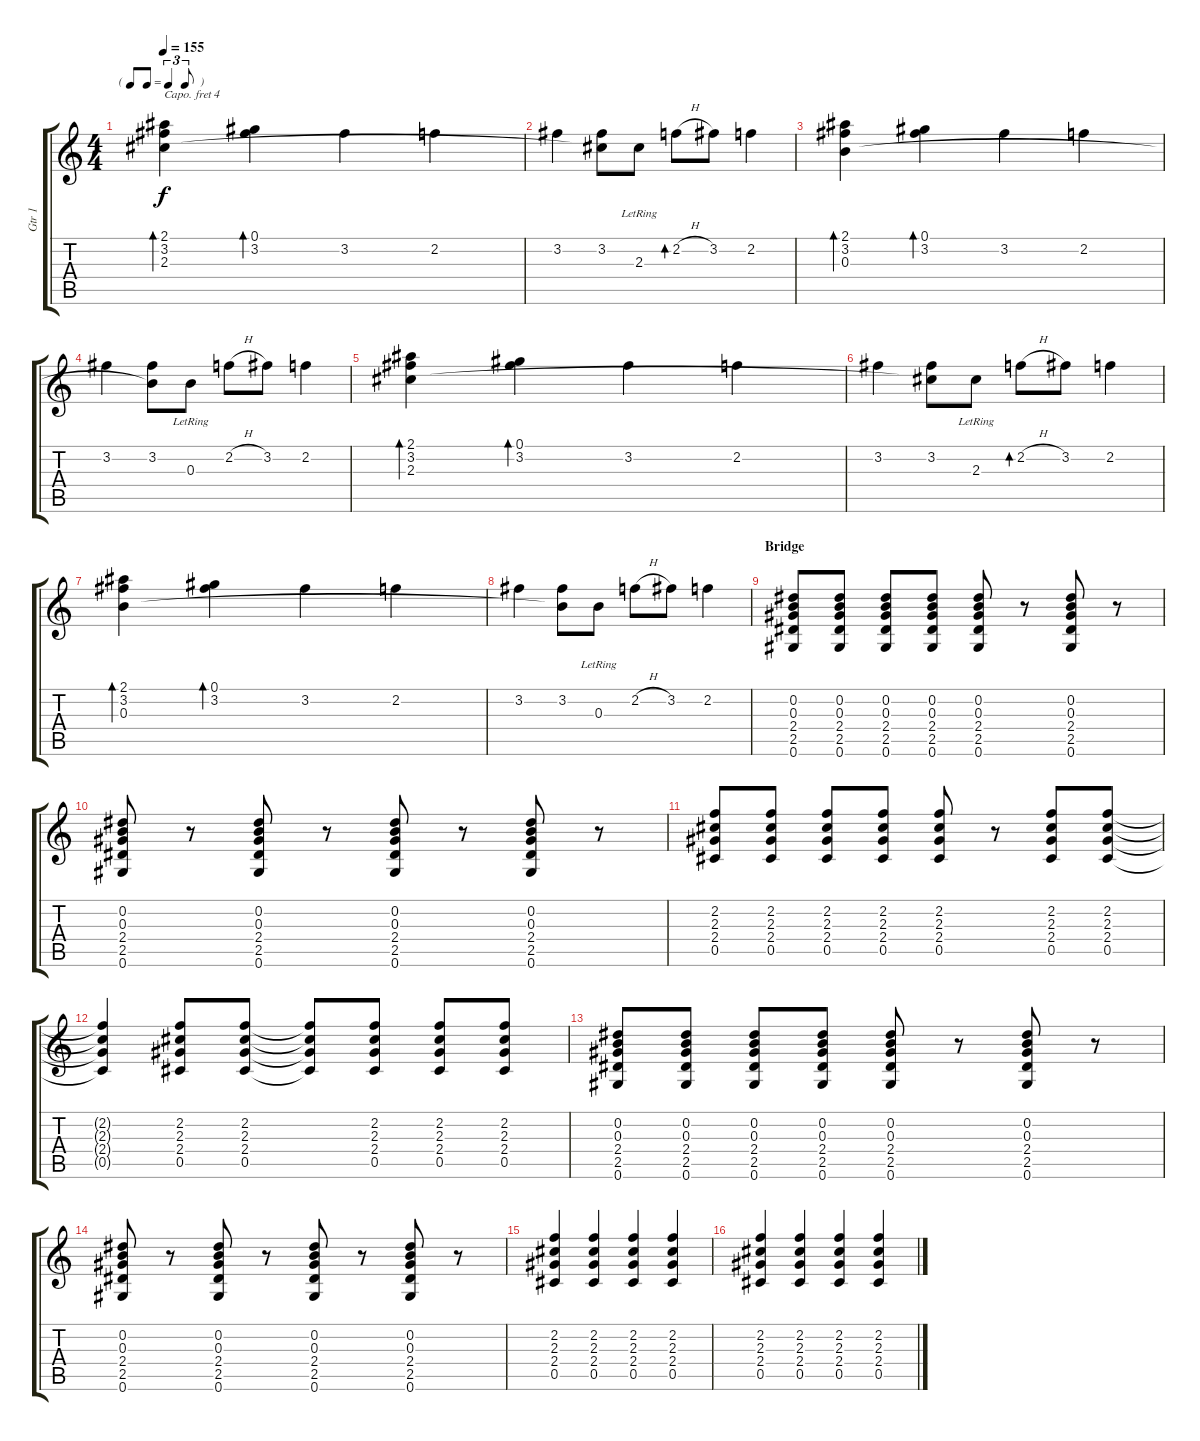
\track ("Gtr 1" "Gtr 1") {instrument electricguitarclean}
\staff {score tabs}
\capo 4
\tuning (E4 B3 G3 D3 A2 E2) {hide}
\ts (4 4)
\tf triplet8th
\tempo 155
\clef g2
\ks c
(2.1 3.2 2.3).4{bd 240 dy f} (0.1 3.2).4{bd 120} 3.2.4 2.2.4 |
3.2.4 (3.2 2.3{t}).8 2.3{lr}.8 2.2{h}.8{bd 120} 3.2.8 2.2.4 |
(2.1 3.2 0.3).4{bd 240} (0.1 3.2).4{bd 120} 3.2.4 2.2.4 |
3.2.4 (3.2 0.3{t}).8 0.3{lr}.8 2.2{h}.8 3.2.8 2.2.4 |
(2.1 3.2 2.3).4{bd 240} (0.1 3.2).4{bd 120} 3.2.4 2.2.4 |
3.2.4 (3.2 2.3{t}).8 2.3{lr}.8 2.2{h}.8{bd 120} 3.2.8 2.2.4 |
(2.1 3.2 0.3).4{bd 240} (0.1 3.2).4{bd 120} 3.2.4 2.2.4 |
3.2.4 (3.2 0.3{t}).8 0.3{lr}.8 2.2{h}.8 3.2.8 2.2.4 |
\section ("" "Bridge")
(0.2 0.3 2.4 2.5 0.6).8{instrument overdrivenguitar} (0.2 0.3 2.4 2.5 0.6).8 (0.2 0.3 2.4 2.5 0.6).8 (0.2 0.3 2.4 2.5 0.6).8 (0.2 0.3 2.4 2.5 0.6).8 r.8 (0.2 0.3 2.4 2.5 0.6).8 r.8 |
(0.2 0.3 2.4 2.5 0.6).8 r.8 (0.2 0.3 2.4 2.5 0.6).8 r.8 (0.2 0.3 2.4 2.5 0.6).8 r.8 (0.2 0.3 2.4 2.5 0.6).8 r.8 |
(2.2 2.3 2.4 0.5).8 (2.2 2.3 2.4 0.5).8 (2.2 2.3 2.4 0.5).8 (2.2 2.3 2.4 0.5).8 (2.2 2.3 2.4 0.5).8 r.8 (2.2 2.3 2.4 0.5).8 (2.2 2.3 2.4 0.5).8 |
(2.2{t} 2.3{t} 2.4{t} 0.5{t}).4 (2.2 2.3 2.4 0.5).8 (2.2 2.3 2.4 0.5).8 (2.2{t} 2.3{t} 2.4{t} 0.5{t}).8 (2.2 2.3 2.4 0.5).8 (2.2 2.3 2.4 0.5).8 (2.2 2.3 2.4 0.5).8 |
(0.2 0.3 2.4 2.5 0.6).8 (0.2 0.3 2.4 2.5 0.6).8 (0.2 0.3 2.4 2.5 0.6).8 (0.2 0.3 2.4 2.5 0.6).8 (0.2 0.3 2.4 2.5 0.6).8 r.8 (0.2 0.3 2.4 2.5 0.6).8 r.8 |
(0.2 0.3 2.4 2.5 0.6).8 r.8 (0.2 0.3 2.4 2.5 0.6).8 r.8 (0.2 0.3 2.4 2.5 0.6).8 r.8 (0.2 0.3 2.4 2.5 0.6).8 r.8 |
(2.2 2.3 2.4 0.5).4 (2.2 2.3 2.4 0.5).4 (2.2 2.3 2.4 0.5).4 (2.2 2.3 2.4 0.5).4 |
(2.2 2.3 2.4 0.5).4 (2.2 2.3 2.4 0.5).4 (2.2 2.3 2.4 0.5).4 (2.2 2.3 2.4 0.5).4
